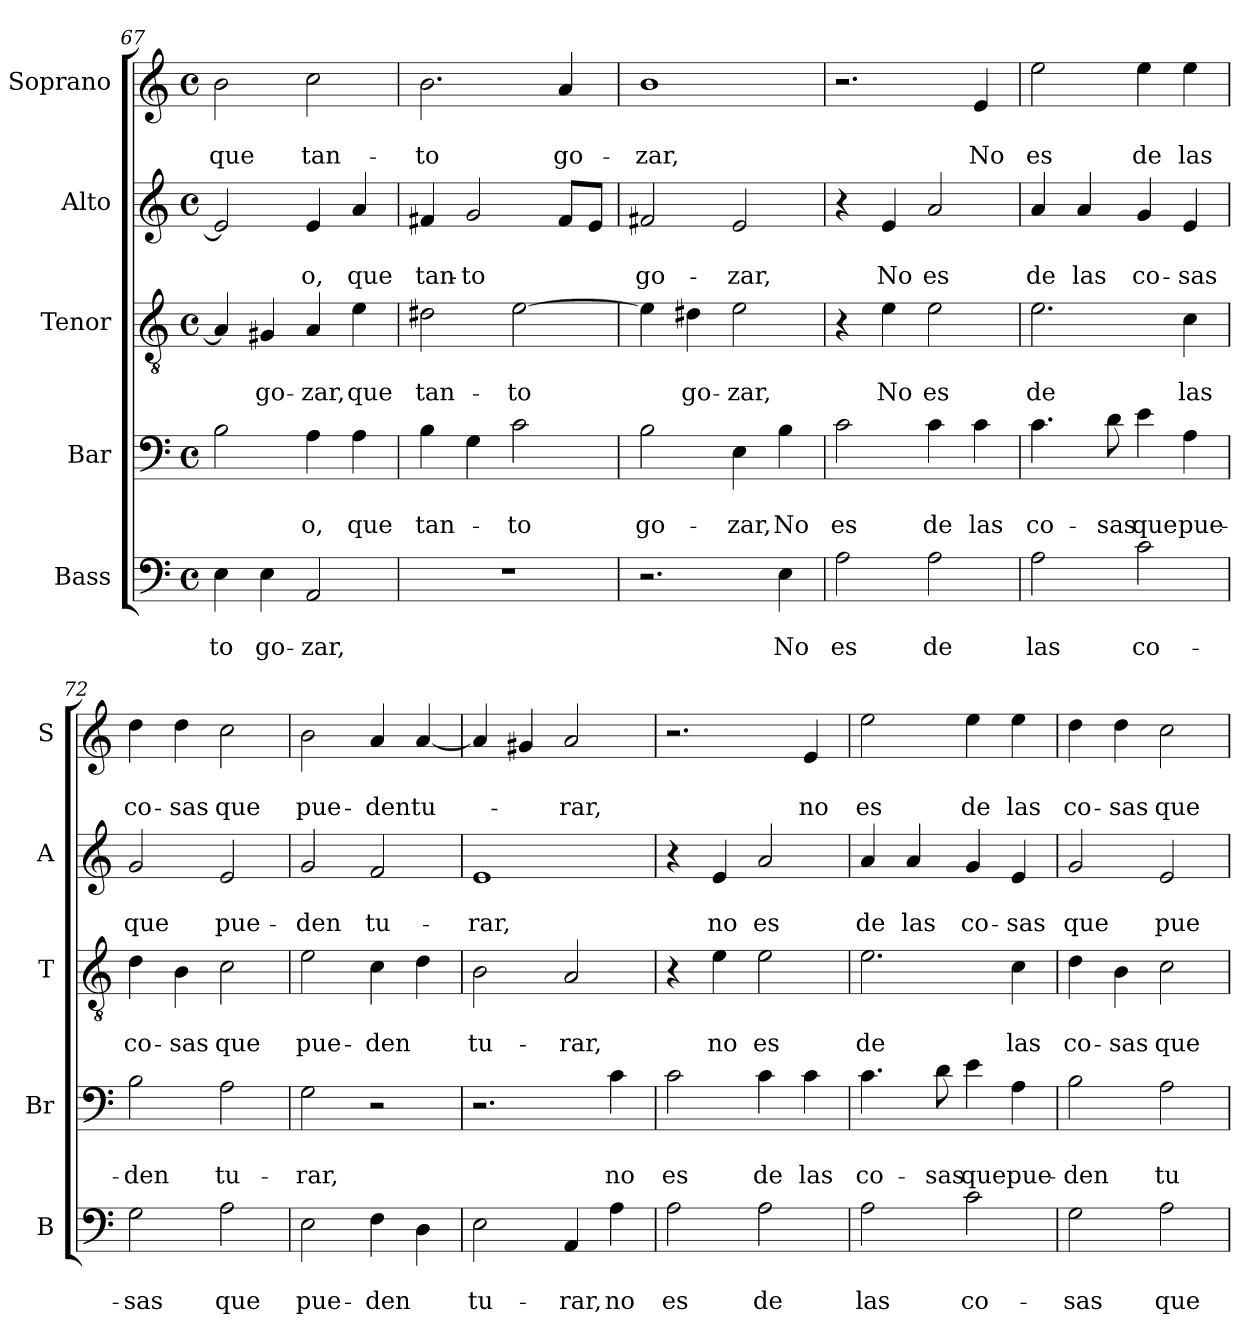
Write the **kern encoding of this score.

**kern	**text	**text	**kern	**text	**text	**kern	**text	**text	**kern	**text	**text	**kern	**text	**text
*part5	*part5	*part5	*part4	*part4	*part4	*part3	*part3	*part3	*part2	*part2	*part2	*part1	*part1	*part1
*staff5	*staff5	*staff5	*staff4	*staff4	*staff4	*staff3	*staff3	*staff3	*staff2	*staff2	*staff2	*staff1	*staff1	*staff1
*I"Bass	*	*	*I"Bar	*	*	*I"Tenor	*	*	*I"Alto	*	*	*I"Soprano	*	*
*I'B	*	*	*I'Br	*	*	*I'T	*	*	*I'A	*	*	*I'S	*	*
*clefF4	*	*	*clefF4	*	*	*clefGv2	*	*	*clefG2	*	*	*clefG2	*	*
*k[]	*	*	*k[]	*	*	*k[]	*	*	*k[]	*	*	*k[]	*	*
*a:	*	*	*a:	*	*	*a:	*	*	*a:	*	*	*a:	*	*
*M4/4	*	*	*M4/4	*	*	*M4/4	*	*	*M4/4	*	*	*M4/4	*	*
*met(c)	*	*	*met(c)	*	*	*met(c)	*	*	*met(c)	*	*	*met(c)	*	*
=67	=67	=67	=67	=67	=67	=67	=67	=67	=67	=67	=67	=67	=67	=67
!	!	!LO:LY:b	!	!	!	!	!	!	!	!	!	!	!	!LO:LY:b
4E\	.	-to	2B\	.	.	4A/]	.	.	2e/]	.	.	2b\	.	que
!	!	!LO:LY:b	!	!	!	!	!	!LO:LY:b	!	!	!	!	!	!
4E\	.	go-	.	.	.	4G#X/	.	go-	.	.	.	.	.	.
!	!	!LO:LY:b	!	!	!LO:LY:b	!	!	!LO:LY:b	!	!	!LO:LY:b	!	!	!LO:LY:b
2AA/	.	-zar,	4A\	.	-o,	4A/	.	-zar,	4e/	.	-o,	2cc\	.	tan-
!	!	!	!	!	!LO:LY:b	!	!	!LO:LY:b	!	!	!LO:LY:b	!	!	!
.	.	.	4A\	.	que	4e\	.	que	4a/	.	que	.	.	.
=68	=68	=68	=68	=68	=68	=68	=68	=68	=68	=68	=68	=68	=68	=68
!	!	!	!	!	!LO:LY:b	!	!	!LO:LY:b	!	!	!LO:LY:b	!	!	!LO:LY:b
1r	.	.	4B\	.	tan-	2d#X\	.	tan-	4f#X/	.	tan-	2.b\	.	-to
!	!	!	!	!	!	!	!	!	!	!	!LO:LY:b	!	!	!
.	.	.	4G\	.	.	.	.	.	2g/	.	-to	.	.	.
!	!	!	!	!	!LO:LY:b	!	!	!LO:LY:b	!	!	!	!	!	!
.	.	.	2c\	.	-to	[2e\	.	-to	.	.	.	.	.	.
!	!	!	!	!	!	!	!	!	!	!	!	!	!	!LO:LY:b
.	.	.	.	.	.	.	.	.	8f#/L	.	.	4a/	.	go-
.	.	.	.	.	.	.	.	.	8e/J	.	.	.	.	.
=69	=69	=69	=69	=69	=69	=69	=69	=69	=69	=69	=69	=69	=69	=69
!	!	!	!	!	!LO:LY:b	!	!	!	!	!	!LO:LY:b	!	!	!LO:LY:b
2.r	.	.	2B\	.	go-	4e\]	.	.	2f#X/	.	go-	1b	.	-zar,
!	!	!	!	!	!	!	!	!LO:LY:b	!	!	!	!	!	!
.	.	.	.	.	.	4d#X\	.	go-	.	.	.	.	.	.
!	!	!	!	!	!LO:LY:b	!	!	!LO:LY:b	!	!	!LO:LY:b	!	!	!
.	.	.	4E\	.	-zar,	2e\	.	-zar,	2e/	.	-zar,	.	.	.
!	!	!LO:LY:b	!	!	!LO:LY:b	!	!	!	!	!	!	!	!	!
4E\	.	No	4B\	.	No	.	.	.	.	.	.	.	.	.
=70	=70	=70	=70	=70	=70	=70	=70	=70	=70	=70	=70	=70	=70	=70
!	!	!LO:LY:b	!	!	!LO:LY:b	!	!	!	!	!	!	!	!	!
2A\	.	es	2c\	.	es	4r	.	.	4r	.	.	2.r	.	.
!	!	!	!	!	!	!	!	!LO:LY:b	!	!	!LO:LY:b	!	!	!
.	.	.	.	.	.	4e\	.	No	4e/	.	No	.	.	.
!	!	!LO:LY:b	!	!	!LO:LY:b	!	!	!LO:LY:b	!	!	!LO:LY:b	!	!	!
2A\	.	de	4c\	.	de	2e\	.	es	2a/	.	es	.	.	.
!	!	!	!	!	!LO:LY:b	!	!	!	!	!	!	!	!	!LO:LY:b
.	.	.	4c\	.	las	.	.	.	.	.	.	4e/	.	No
!!LO:PB:g=z
=71	=71	=71	=71	=71	=71	=71	=71	=71	=71	=71	=71	=71	=71	=71
!	!	!LO:LY:b	!	!	!LO:LY:b	!	!	!LO:LY:b	!	!	!LO:LY:b	!	!	!LO:LY:b
2A\	.	las	4.c\	.	co-	2.e\	.	de	4a/	.	de	2ee\	.	es
!	!	!	!	!	!	!	!	!	!	!	!LO:LY:b	!	!	!
.	.	.	.	.	.	.	.	.	4a/	.	las	.	.	.
!	!	!	!	!	!LO:LY:b	!	!	!	!	!	!	!	!	!
.	.	.	8d\	.	-sas	.	.	.	.	.	.	.	.	.
!	!	!LO:LY:b	!	!	!LO:LY:b	!	!	!	!	!	!LO:LY:b	!	!	!LO:LY:b
2c\	.	co-	4e\	.	que	.	.	.	4g/	.	co-	4ee\	.	de
!	!	!	!	!	!LO:LY:b	!	!	!LO:LY:b	!	!	!LO:LY:b	!	!	!LO:LY:b
.	.	.	4A\	.	pue-	4c\	.	las	4e/	.	-sas	4ee\	.	las
=72	=72	=72	=72	=72	=72	=72	=72	=72	=72	=72	=72	=72	=72	=72
!	!	!LO:LY:b	!	!	!LO:LY:b	!	!	!LO:LY:b	!	!	!LO:LY:b	!	!	!LO:LY:b
2G\	.	-sas	2B\	.	-den	4d\	.	co-	2g/	.	que	4dd\	.	co-
!	!	!	!	!	!	!	!	!LO:LY:b	!	!	!	!	!	!LO:LY:b
.	.	.	.	.	.	4B\	.	-sas	.	.	.	4dd\	.	-sas
!	!	!LO:LY:b	!	!	!LO:LY:b	!	!	!LO:LY:b	!	!	!LO:LY:b	!	!	!LO:LY:b
2A\	.	que	2A\	.	tu-	2c\	.	que	2e/	.	pue-	2cc\	.	que
=73	=73	=73	=73	=73	=73	=73	=73	=73	=73	=73	=73	=73	=73	=73
!	!	!LO:LY:b	!	!	!LO:LY:b	!	!	!LO:LY:b	!	!	!LO:LY:b	!	!	!LO:LY:b
2E\	.	pue-	2G\	.	-rar,	2e\	.	pue-	2g/	.	-den	2b\	.	pue-
!	!	!LO:LY:b	!	!	!	!	!	!LO:LY:b	!	!	!LO:LY:b	!	!	!LO:LY:b
4F\	.	-den	2r	.	.	4c\	.	-den	2f/	.	tu-	4a/	.	-den
!	!	!	!	!	!	!	!	!	!	!	!	!	!	!LO:LY:b
4D\	.	.	.	.	.	4d\	.	.	.	.	.	[4a/	.	tu-
=74	=74	=74	=74	=74	=74	=74	=74	=74	=74	=74	=74	=74	=74	=74
!	!	!LO:LY:b	!	!	!	!	!	!LO:LY:b	!	!	!LO:LY:b	!	!	!
2E\	.	tu-	2.r	.	.	2B\	.	tu-	1e	.	-rar,	4a/]	.	.
.	.	.	.	.	.	.	.	.	.	.	.	4g#X/	.	.
!	!	!LO:LY:b	!	!	!	!	!	!LO:LY:b	!	!	!	!	!	!LO:LY:b
4AA/	.	-rar,	.	.	.	2A/	.	-rar,	.	.	.	2a/	.	-rar,
!	!	!LO:LY:b	!	!	!LO:LY:b	!	!	!	!	!	!	!	!	!
4A\	.	no	4c\	.	no	.	.	.	.	.	.	.	.	.
=75	=75	=75	=75	=75	=75	=75	=75	=75	=75	=75	=75	=75	=75	=75
!	!	!LO:LY:b	!	!	!LO:LY:b	!	!	!	!	!	!	!	!	!
2A\	.	es	2c\	.	es	4r	.	.	4r	.	.	2.r	.	.
!	!	!	!	!	!	!	!	!LO:LY:b	!	!	!LO:LY:b	!	!	!
.	.	.	.	.	.	4e\	.	no	4e/	.	no	.	.	.
!	!	!LO:LY:b	!	!	!LO:LY:b	!	!	!LO:LY:b	!	!	!LO:LY:b	!	!	!
2A\	.	de	4c\	.	de	2e\	.	es	2a/	.	es	.	.	.
!	!	!	!	!	!LO:LY:b	!	!	!	!	!	!	!	!	!LO:LY:b
.	.	.	4c\	.	las	.	.	.	.	.	.	4e/	.	no
=76	=76	=76	=76	=76	=76	=76	=76	=76	=76	=76	=76	=76	=76	=76
!	!	!LO:LY:b	!	!	!LO:LY:b	!	!	!LO:LY:b	!	!	!LO:LY:b	!	!	!LO:LY:b
2A\	.	las	4.c\	.	co-	2.e\	.	de	4a/	.	de	2ee\	.	es
!	!	!	!	!	!	!	!	!	!	!	!LO:LY:b	!	!	!
.	.	.	.	.	.	.	.	.	4a/	.	las	.	.	.
!	!	!	!	!	!LO:LY:b	!	!	!	!	!	!	!	!	!
.	.	.	8d\	.	-sas	.	.	.	.	.	.	.	.	.
!	!	!LO:LY:b	!	!	!LO:LY:b	!	!	!	!	!	!LO:LY:b	!	!	!LO:LY:b
2c\	.	co-	4e\	.	que	.	.	.	4g/	.	co-	4ee\	.	de
!	!	!	!	!	!LO:LY:b	!	!	!LO:LY:b	!	!	!LO:LY:b	!	!	!LO:LY:b
.	.	.	4A\	.	pue-	4c\	.	las	4e/	.	-sas	4ee\	.	las
!!LO:LB:g=z
=77	=77	=77	=77	=77	=77	=77	=77	=77	=77	=77	=77	=77	=77	=77
!	!	!LO:LY:b	!	!	!LO:LY:b	!	!	!LO:LY:b	!	!	!LO:LY:b	!	!	!LO:LY:b
2G\	.	-sas	2B\	.	-den	4d\	.	co-	2g/	.	que	4dd\	.	co-
!	!	!	!	!	!	!	!	!LO:LY:b	!	!	!	!	!	!LO:LY:b
.	.	.	.	.	.	4B\	.	-sas	.	.	.	4dd\	.	-sas
!	!	!LO:LY:b	!	!	!LO:LY:b	!	!	!LO:LY:b	!	!	!LO:LY:b	!	!	!LO:LY:b
2A\	.	que	2A\	.	tu-	2c\	.	que	2e/	.	pue-	2cc\	.	que
=	=	=	=	=	=	=	=	=	=	=	=	=	=	=
*-	*-	*-	*-	*-	*-	*-	*-	*-	*-	*-	*-	*-	*-	*-
